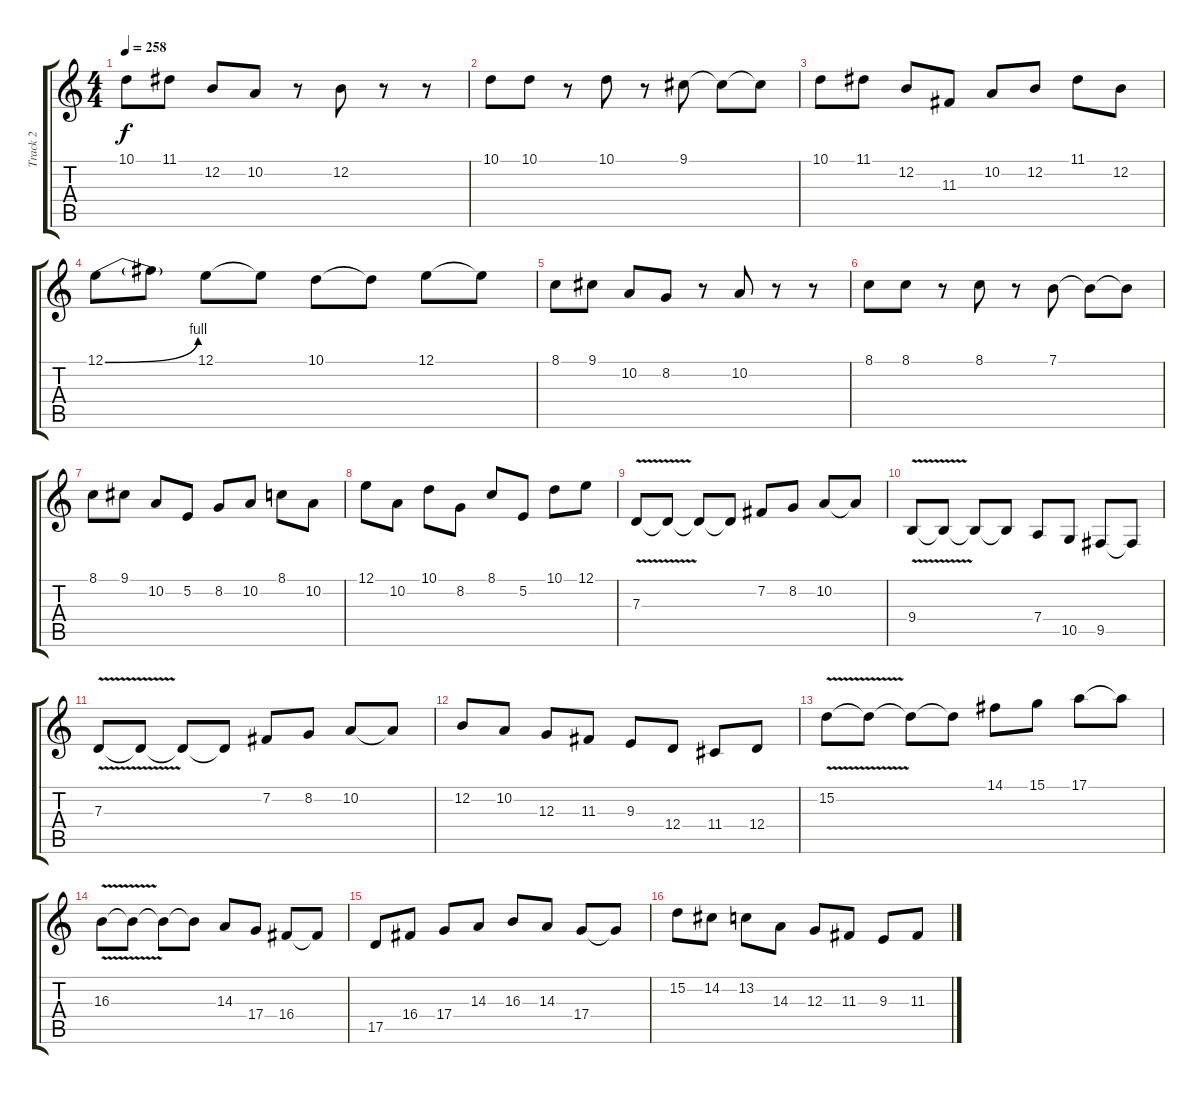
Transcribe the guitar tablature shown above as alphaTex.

\track ("Track 2" "Track 2") {instrument lead5charang}
\staff {score tabs}
\tuning (E4 B3 G3 D3 A2 E2) {hide}
\ts (4 4)
\tempo 258
\clef g2
\ks c
10.1.8{dy f} 11.1.8 12.2.8 10.2.8 r.8 12.2.8 r.8 r.8 |
10.1.8 10.1.8 r.8 10.1.8 r.8 9.1.8 9.1{t}.8 9.1{t}.8 |
10.1.8 11.1.8 12.2.8 11.3.8 10.2.8 12.2.8 11.1.8 12.2.8 |
12.1{be (bend 0 0 60 4)}.8 12.1{t}.8 12.1.8 12.1{t}.8 10.1.8 10.1{t}.8 12.1.8 12.1{t}.8 |
8.1.8 9.1.8 10.2.8 8.2.8 r.8 10.2.8 r.8 r.8 |
8.1.8 8.1.8 r.8 8.1.8 r.8 7.1.8 7.1{t}.8 7.1{t}.8 |
8.1.8 9.1.8 10.2.8 5.2.8 8.2.8 10.2.8 8.1.8 10.2.8 |
12.1.8 10.2.8 10.1.8 8.2.8 8.1.8 5.2.8 10.1.8 12.1.8 |
7.3{v}.8 7.3{t}.8 7.3{t}.8 7.3{t}.8 7.2.8 8.2.8 10.2.8 10.2{t}.8 |
9.4{v}.8 9.4{t}.8 9.4{t}.8 9.4{t}.8 7.4.8 10.5.8 9.5.8 9.5{t}.8 |
7.3{v}.8 7.3{t}.8 7.3{t}.8 7.3{t}.8 7.2.8 8.2.8 10.2.8 10.2{t}.8 |
12.2.8 10.2.8 12.3.8 11.3.8 9.3.8 12.4.8 11.4.8 12.4.8 |
15.2{v}.8 15.2{t}.8 15.2{t}.8 15.2{t}.8 14.1.8 15.1.8 17.1.8 17.1{t}.8 |
16.3{v}.8 16.3{t}.8 16.3{t}.8 16.3{t}.8 14.3.8 17.4.8 16.4.8 16.4{t}.8 |
17.5.8 16.4.8 17.4.8 14.3.8 16.3.8 14.3.8 17.4.8 17.4{t}.8 |
15.2.8 14.2.8 13.2.8 14.3.8 12.3.8 11.3.8 9.3.8 11.3.8
